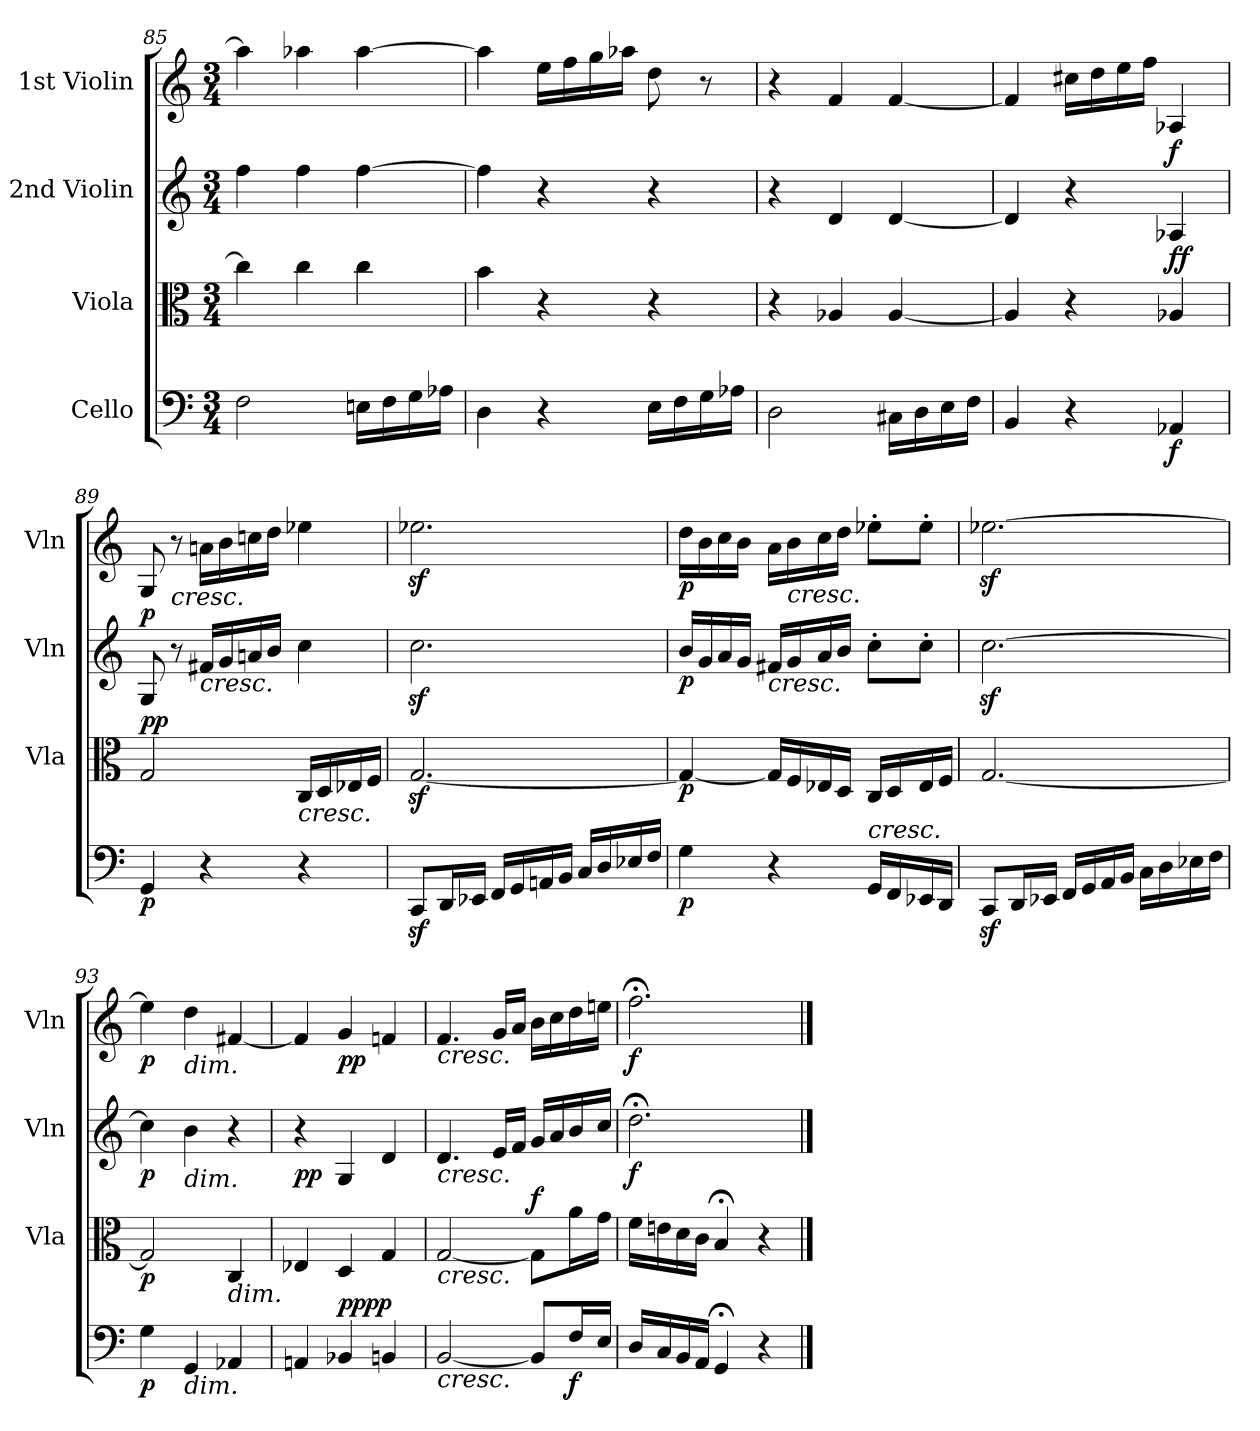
**kern	**dynam	**kern	**dynam	**kern	**dynam	**kern	**dynam
*part4	*part4	*part3	*part3	*part2	*part2	*part1	*part1
*staff4	*staff4	*staff3	*staff3	*staff2	*staff2	*staff1	*staff1
*I"Cello	*	*I"Viola	*	*I"2nd Violin	*	*I"1st Violin	*
*	*	*I'Vla	*	*I'Vln	*	*I'Vln	*
*clefF4	*	*clefC3	*	*clefG2	*	*clefG2	*
*k[]	*	*k[]	*	*k[]	*	*k[]	*
*C:	*	*C:	*	*C:	*	*C:	*
*M3/4	*	*M3/4	*	*M3/4	*	*M3/4	*
=85	=85	=85	=85	=85	=85	=85	=85
2F\	.	4cc\]	.	4ff\	.	4aa-\]	.
.	.	4cc\	.	4ff\	.	4aa-X\	.
16En\LL	.	4cc\	.	[4ff\	.	[4aa-\	.
16F\	.	.	.	.	.	.	.
16G\	.	.	.	.	.	.	.
16A-X\JJ	.	.	.	.	.	.	.
=86	=86	=86	=86	=86	=86	=86	=86
4D\	.	4b\	.	4ff\]	.	4aa-\]	.
4r	.	4r	.	4r	.	16ee\LL	.
.	.	.	.	.	.	16ff\	.
.	.	.	.	.	.	16gg\	.
.	.	.	.	.	.	16aa-X\JJ	.
16E\LL	.	4r	.	4r	.	8dd\	.
16F\	.	.	.	.	.	.	.
16G\	.	.	.	.	.	8r	.
16A-X\JJ	.	.	.	.	.	.	.
=87	=87	=87	=87	=87	=87	=87	=87
2D\	.	4r	.	4r	.	4r	.
.	.	4A-X/	.	4d/	.	4f/	.
16C#X\LL	.	[4A-/	.	[4d/	.	[4f/	.
16D\	.	.	.	.	.	.	.
16E\	.	.	.	.	.	.	.
16F\JJ	.	.	.	.	.	.	.
=88	=88	=88	=88	=88	=88	=88	=88
4BB/	.	4A-/]	.	4d/]	.	4f/]	.
4r	.	4r	.	4r	.	16cc#X\LL	.
.	.	.	.	.	.	16dd\	.
.	.	.	.	.	.	16ee\	.
.	.	.	.	.	.	16ff\JJ	.
!	!LO:DY:b	!	!LO:DY:b	!	!	!	!
!	!	!	!LO:DY:n=1:a	!	!LO:DY:a	!	!
4AA-X/	f	4A-X/	f f	4A-X/	f	4A-X/	.
=89	=89	=89	=89	=89	=89	=89	=89
!	!LO:DY:b	!	!LO:DY:b	!	!	!	!
!	!	!	!LO:DY:n=1:a	!	!LO:DY:a	!	!
4GG/	p	2G/	p p	8G/	p	8G/	.
!	!	!	!	!	!	!LO:TX:b:i:t=cresc.	!
.	.	.	.	8r	.	8r	.
!	!	!	!	!LO:TX:b:i:t=cresc.	!	!	!
4r	.	.	.	16f#X/LL	.	16an\LL	.
.	.	.	.	16g/	.	16b\	.
.	.	.	.	16an/	.	16ccn\	.
.	.	.	.	16b/JJ	.	16dd\JJ	.
!	!	!LO:TX:b:i:t=cresc.	!	!	!	!	!
4r	.	16C/LL	.	4cc\	.	4ee-X\	.
.	.	16D/	.	.	.	.	.
.	.	16E-X/	.	.	.	.	.
.	.	16F/JJ	.	.	.	.	.
=90	=90	=90	=90	=90	=90	=90	=90
8CCz</L	.	[2.Gz</	.	2.ccz<\	.	2.ee-Xz<\	.
16DD/L	.	.	.	.	.	.	.
16EE-X/JJ	.	.	.	.	.	.	.
16FF/LL	.	.	.	.	.	.	.
16GG/	.	.	.	.	.	.	.
16AAn/	.	.	.	.	.	.	.
16BB/JJ	.	.	.	.	.	.	.
16C/LL	.	.	.	.	.	.	.
16D/	.	.	.	.	.	.	.
16E-X/	.	.	.	.	.	.	.
16F/JJ	.	.	.	.	.	.	.
=91	=91	=91	=91	=91	=91	=91	=91
!	!LO:DY:b	!	!LO:DY:b	!	!LO:DY:b	!	!LO:DY:b
4G\	p	4G/_	p	16b/LL	p	16dd\LL	p
.	.	.	.	16g/	.	16b\	.
.	.	.	.	16a/	.	16cc\	.
.	.	.	.	16g/JJ	.	16b\JJ	.
!	!	!	!	!LO:TX:b:i:t=cresc.	!	!	!
4r	.	16G/LL]	.	16f#X/LL	.	16a\LL	.
!	!	!	!	!	!	!LO:TX:b:i:t=cresc.	!
.	.	16F/	.	16g/	.	16b\	.
.	.	16E-X/	.	16a/	.	16cc\	.
.	.	16D/JJ	.	16b/JJ	.	16dd\JJ	.
!LO:TX:a:i:t=cresc.	!	!	!	!	!	!	!
16GG/LL	.	16C/LL	.	8cc'\L	.	8ee-X'\L	.
16FF/	.	16D/	.	.	.	.	.
16EE-X/	.	16E-/	.	8cc'\J	.	8ee-'\J	.
16DD/JJ	.	16F/JJ	.	.	.	.	.
=92	=92	=92	=92	=92	=92	=92	=92
8CCz>/L	.	[2.G/	.	[2.ccz<\	.	[2.ee-Xz<\	.
16DD/L	.	.	.	.	.	.	.
16EE-X/JJ	.	.	.	.	.	.	.
16FF/LL	.	.	.	.	.	.	.
16GG/	.	.	.	.	.	.	.
16AA/	.	.	.	.	.	.	.
16BB/JJ	.	.	.	.	.	.	.
16C\LL	.	.	.	.	.	.	.
16D\	.	.	.	.	.	.	.
16E-X\	.	.	.	.	.	.	.
16F\JJ	.	.	.	.	.	.	.
=93	=93	=93	=93	=93	=93	=93	=93
!	!LO:DY:b	!	!LO:DY:b	!	!LO:DY:b	!	!LO:DY:b
4G\	p	2G/]	p	4cc\]	p	4ee-\]	p
!	!	!	!	!	!	!LO:TX:b:i:t=dim.	!
!	!	!	!	!LO:TX:b:i:t=dim.	!	!	!
!LO:TX:b:i:t=dim.	!	!	!	!	!	!	!
4GG/	.	.	.	4b\	.	4dd\	.
!	!	!LO:TX:b:i:t=dim.	!	!	!	!	!
4AA-X/	.	4C/	.	4r	.	[4f#X/	.
=94	=94	=94	=94	=94	=94	=94	=94
!	!	!	!	!	!LO:DY:b	!	!
4AAn/	.	4E-X/	.	4r	pp	4f#/]	.
!	!LO:DY:b	!	!	!	!	!	!
!	!LO:DY:n=1:a	!	!	!	!	!	!LO:DY:b
4BB-X/	pp pp	4D/	.	4G/	.	4g/	pp
4BBn/	.	4G/	.	4d/	.	4fn/	.
=95	=95	=95	=95	=95	=95	=95	=95
!	!	!	!	!	!	!LO:TX:b:i:t=cresc.	!
!	!	!	!	!LO:TX:b:i:t=cresc.	!	!	!
!	!	!LO:TX:b:i:t=cresc.	!	!	!	!	!
!LO:TX:b:i:t=cresc.	!	!	!	!	!	!	!
[2BB/	.	[2G/	.	4.d/	.	4.f/	.
.	.	.	.	16e/LL	.	16g/LL	.
.	.	.	.	16f/JJ	.	16a/JJ	.
!	!	!	!LO:DY:a	!	!	!	!
8BB/L]	.	8G\L]	f	16g/LL	.	16b\LL	.
.	.	.	.	16a/	.	16cc\	.
!	!LO:DY:b	!	!	!	!	!	!
16F/L	f	16a\L	.	16b/	.	16dd\	.
16E/JJ	.	16g\JJ	.	16cc/JJ	.	16een\JJ	.
=96	=96	=96	=96	=96	=96	=96	=96
!	!	!	!	!	!LO:DY:b	!	!LO:DY:b
16D/LL	.	16f\LL	.	2.dd;<\	f	2.ff;<\	f
16C/	.	16en\	.	.	.	.	.
16BB/	.	16d\	.	.	.	.	.
16AA/JJ	.	16c\JJ	.	.	.	.	.
4GG;</	.	4B;</	.	.	.	.	.
4r	.	4r	.	.	.	.	.
==	==	==	==	==	==	==	==
*-	*-	*-	*-	*-	*-	*-	*-
